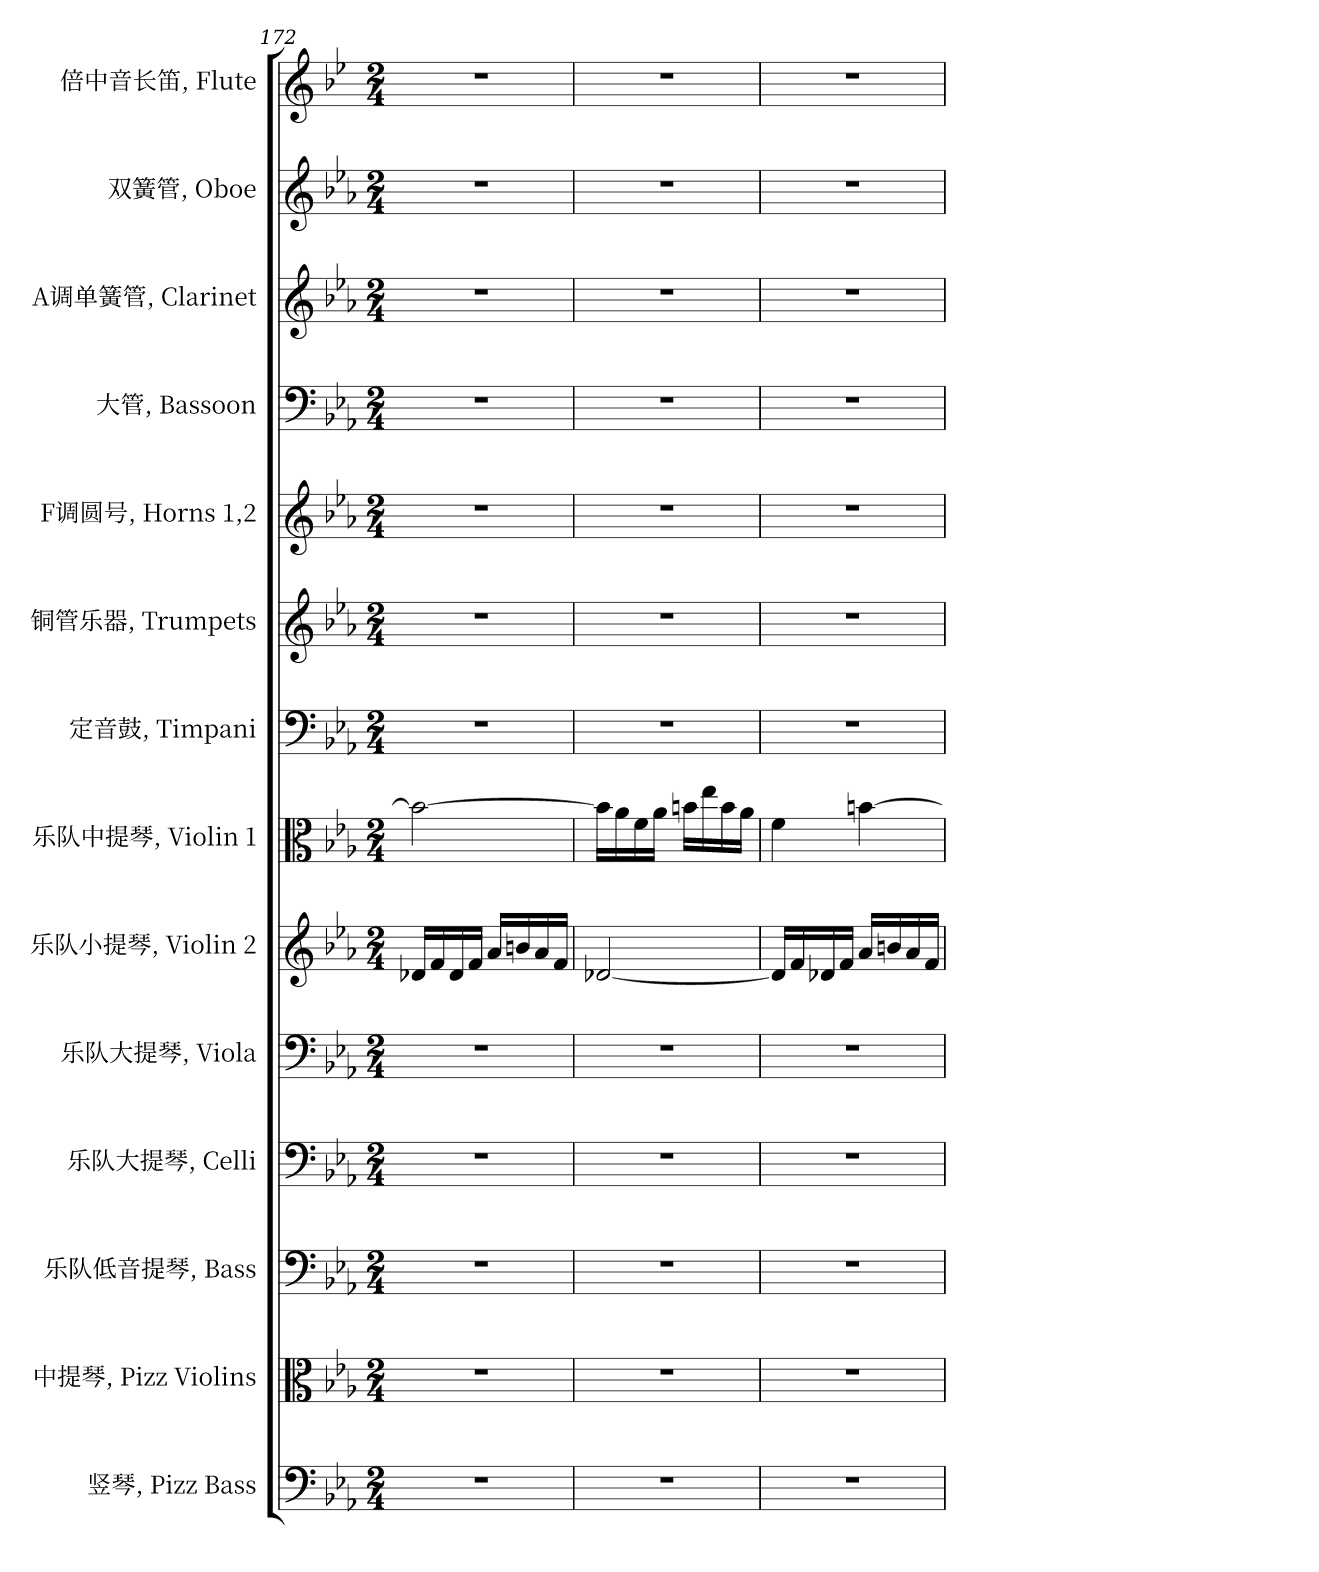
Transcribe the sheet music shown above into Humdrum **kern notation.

**kern	**kern	**kern	**kern	**kern	**kern	**kern	**kern	**kern	**kern	**kern	**kern	**kern	**kern
*part14	*part13	*part12	*part11	*part10	*part9	*part8	*part7	*part6	*part5	*part4	*part3	*part2	*part1
*staff14	*staff13	*staff12	*staff11	*staff10	*staff9	*staff8	*staff7	*staff6	*staff5	*staff4	*staff3	*staff2	*staff1
*I"竖琴, Pizz Bass	*I"中提琴, Pizz Violins	*I"乐队低音提琴, Bass	*I"乐队大提琴, Celli	*I"乐队大提琴, Viola	*I"乐队小提琴, Violin 2	*I"乐队中提琴, Violin 1	*I"定音鼓, Timpani	*I"铜管乐器, Trumpets	*I"F调圆号, Horns 1,2	*I"大管, Bassoon	*I"A调单簧管, Clarinet	*I"双簧管, Oboe	*I"倍中音长笛, Flute
*	*	*	*	*	*	*	*I'Timp.	*	*I'F Hn.	*I'Bsn.	*I'A Cl.	*I'Ob.	*
*clefF4	*clefC3	*clefF4	*clefF4	*clefF4	*clefG2	*clefC3	*clefF4	*clefG2	*clefG2	*clefF4	*clefG2	*clefG2	*clefG2
*	*	*ITrd7c12	*	*	*	*	*	*	*ITrd4c7	*	*ITrd2c3	*	*ITrd10c17
*k[b-e-a-]	*k[b-e-a-]	*k[b-e-a-]	*k[b-e-a-]	*k[b-e-a-]	*k[b-e-a-]	*k[b-e-a-]	*k[b-e-a-]	*k[b-e-a-]	*k[b-e-a-d-]	*k[b-e-a-]	*k[]	*k[b-e-a-]	*k[b-e-]
*M2/4	*M2/4	*M2/4	*M2/4	*M2/4	*M2/4	*M2/4	*M2/4	*M2/4	*M2/4	*M2/4	*M2/4	*M2/4	*M2/4
=172	=172	=172	=172	=172	=172	=172	=172	=172	=172	=172	=172	=172	=172
2r	2r	2r	2r	2r	16d-X/LL	2b\_	2r	2r	2r	2r	2r	2r	2r
.	.	.	.	.	16f/	.	.	.	.	.	.	.	.
.	.	.	.	.	16d-/	.	.	.	.	.	.	.	.
.	.	.	.	.	16f/JJ	.	.	.	.	.	.	.	.
.	.	.	.	.	16a-/LL	.	.	.	.	.	.	.	.
.	.	.	.	.	16bn/	.	.	.	.	.	.	.	.
.	.	.	.	.	16a-/	.	.	.	.	.	.	.	.
.	.	.	.	.	16f/JJ	.	.	.	.	.	.	.	.
=173	=173	=173	=173	=173	=173	=173	=173	=173	=173	=173	=173	=173	=173
2r	2r	2r	2r	2r	[2d-X/	16b\LL]	2r	2r	2r	2r	2r	2r	2r
.	.	.	.	.	.	16a-\	.	.	.	.	.	.	.
.	.	.	.	.	.	16f\	.	.	.	.	.	.	.
.	.	.	.	.	.	16a-\JJ	.	.	.	.	.	.	.
.	.	.	.	.	.	16bn\LL	.	.	.	.	.	.	.
.	.	.	.	.	.	16ee-\	.	.	.	.	.	.	.
.	.	.	.	.	.	16b\	.	.	.	.	.	.	.
.	.	.	.	.	.	16a-\JJ	.	.	.	.	.	.	.
!!LO:PB:g=z
=174	=174	=174	=174	=174	=174	=174	=174	=174	=174	=174	=174	=174	=174
2r	2r	2r	2r	2r	16d-/LL]	4f\	2r	2r	2r	2r	2r	2r	2r
.	.	.	.	.	16f/	.	.	.	.	.	.	.	.
.	.	.	.	.	16d-X/	.	.	.	.	.	.	.	.
.	.	.	.	.	16f/JJ	.	.	.	.	.	.	.	.
.	.	.	.	.	16a-/LL	[4bn\	.	.	.	.	.	.	.
.	.	.	.	.	16bn/	.	.	.	.	.	.	.	.
.	.	.	.	.	16a-/	.	.	.	.	.	.	.	.
.	.	.	.	.	16f/JJ	.	.	.	.	.	.	.	.
=	=	=	=	=	=	=	=	=	=	=	=	=	=
*-	*-	*-	*-	*-	*-	*-	*-	*-	*-	*-	*-	*-	*-
